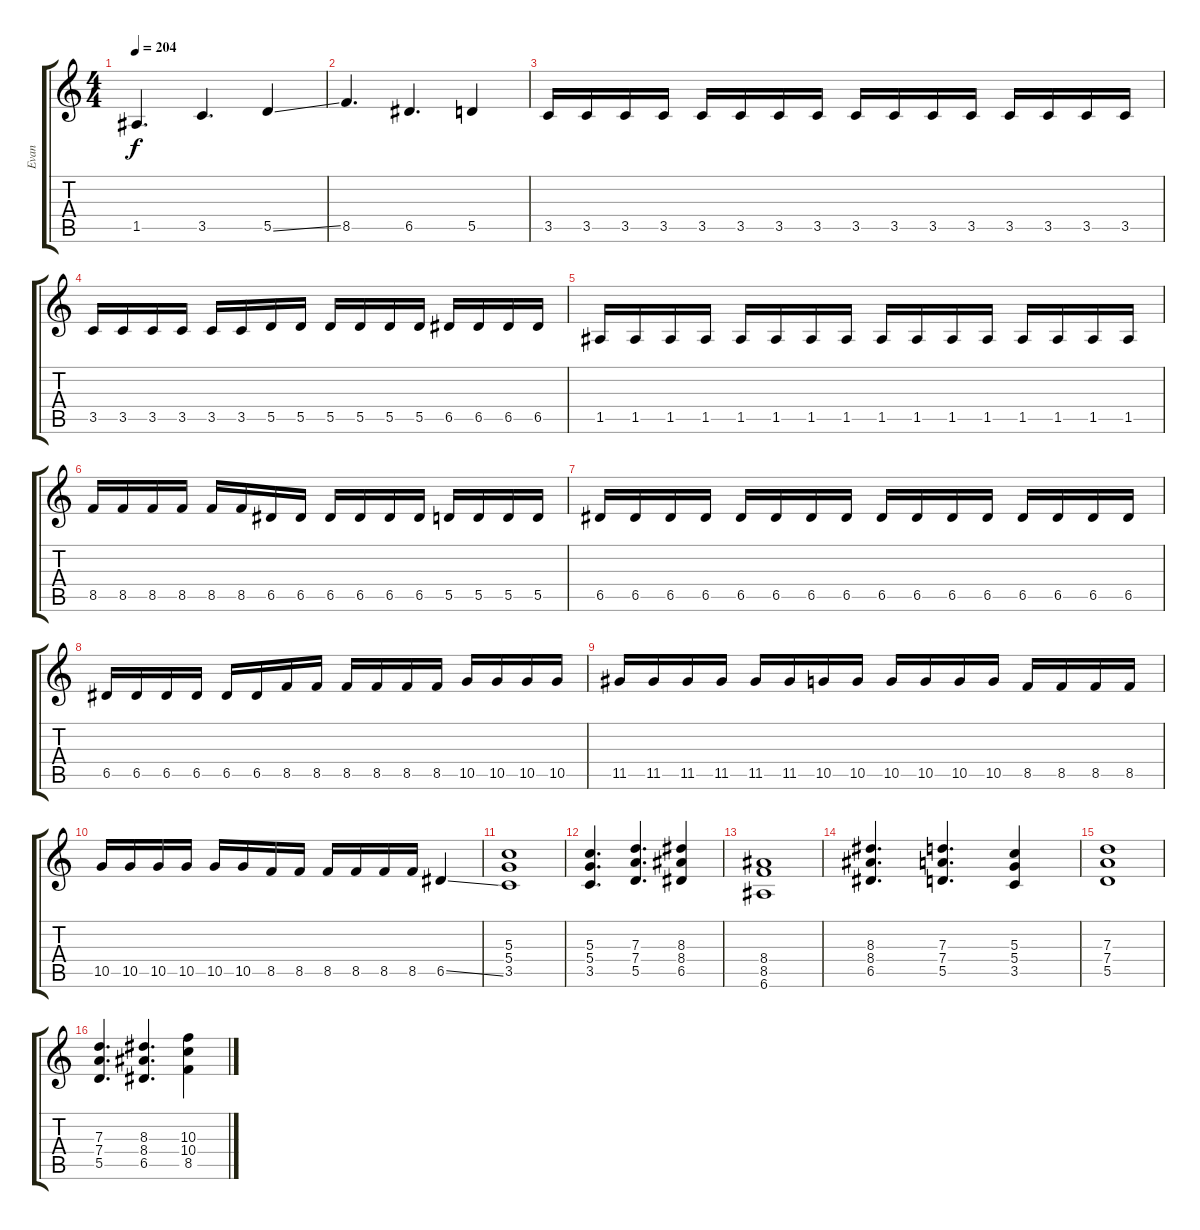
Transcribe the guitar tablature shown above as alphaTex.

\track ("Evan" "Evan") {instrument distortionguitar}
\staff {score tabs}
\tuning (E4 B3 G3 D3 A2 E2) {hide}
\ts (4 4)
\tempo 204
\clef g2
\ks c
1.5.4{d dy f} 3.5.4{d} 5.5{ss}.4 |
8.5.4{d} 6.5.4{d} 5.5.4 |
3.5.16 3.5.16 3.5.16 3.5.16 3.5.16 3.5.16 3.5.16 3.5.16 3.5.16 3.5.16 3.5.16 3.5.16 3.5.16 3.5.16 3.5.16 3.5.16 |
3.5.16 3.5.16 3.5.16 3.5.16 3.5.16 3.5.16 5.5.16 5.5.16 5.5.16 5.5.16 5.5.16 5.5.16 6.5.16 6.5.16 6.5.16 6.5.16 |
1.5.16 1.5.16 1.5.16 1.5.16 1.5.16 1.5.16 1.5.16 1.5.16 1.5.16 1.5.16 1.5.16 1.5.16 1.5.16 1.5.16 1.5.16 1.5.16 |
8.5.16 8.5.16 8.5.16 8.5.16 8.5.16 8.5.16 6.5.16 6.5.16 6.5.16 6.5.16 6.5.16 6.5.16 5.5.16 5.5.16 5.5.16 5.5.16 |
6.5.16 6.5.16 6.5.16 6.5.16 6.5.16 6.5.16 6.5.16 6.5.16 6.5.16 6.5.16 6.5.16 6.5.16 6.5.16 6.5.16 6.5.16 6.5.16 |
6.5.16 6.5.16 6.5.16 6.5.16 6.5.16 6.5.16 8.5.16 8.5.16 8.5.16 8.5.16 8.5.16 8.5.16 10.5.16 10.5.16 10.5.16 10.5.16 |
11.5.16 11.5.16 11.5.16 11.5.16 11.5.16 11.5.16 10.5.16 10.5.16 10.5.16 10.5.16 10.5.16 10.5.16 8.5.16 8.5.16 8.5.16 8.5.16 |
10.5.16 10.5.16 10.5.16 10.5.16 10.5.16 10.5.16 8.5.16 8.5.16 8.5.16 8.5.16 8.5.16 8.5.16 6.5{ss}.4 |
(5.3 5.4 3.5).1 |
(5.3 5.4 3.5).4{d} (7.3 7.4 5.5).4{d} (8.3 8.4 6.5).4 |
(8.4 8.5 6.6).1 |
(8.3 8.4 6.5).4{d} (7.3 7.4 5.5).4{d} (5.3 5.4 3.5).4 |
(7.3 7.4 5.5).1 |
(7.3 7.4 5.5).4{d} (8.3 8.4 6.5).4{d} (10.3 10.4 8.5).4
